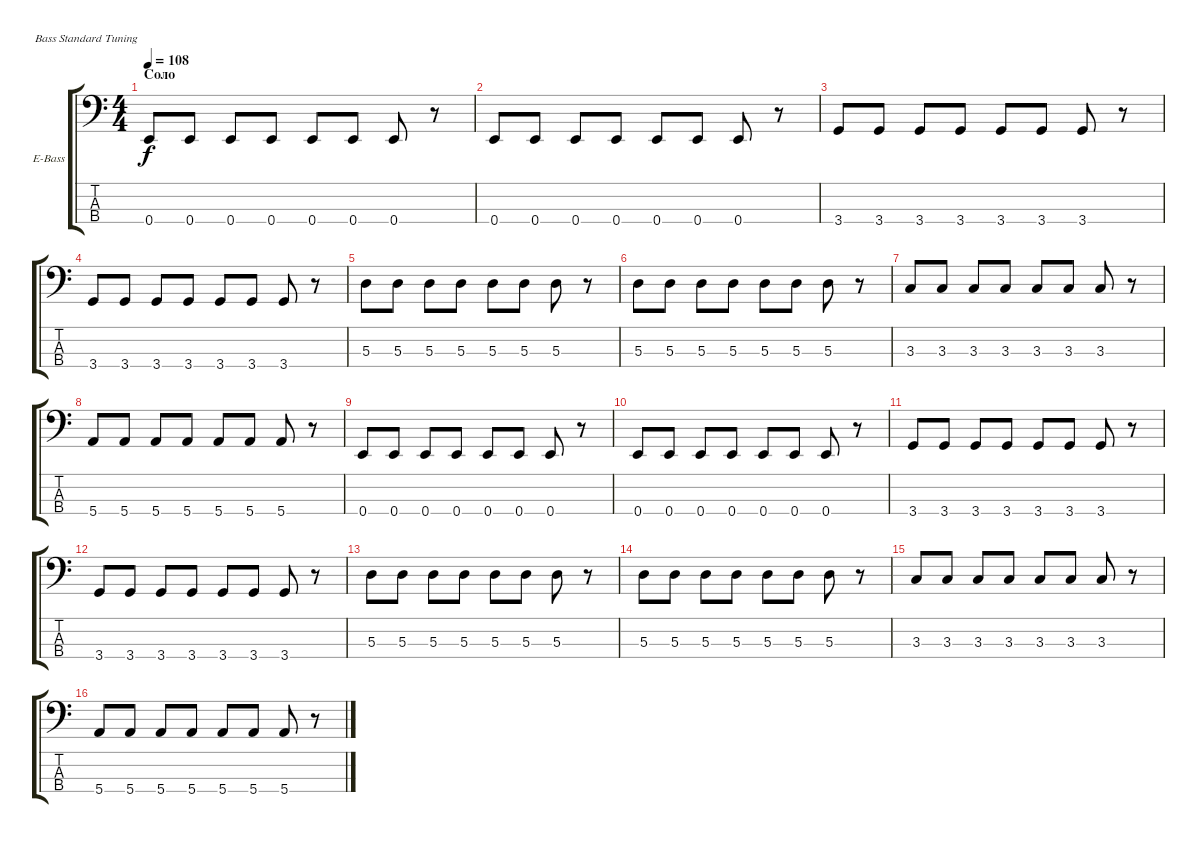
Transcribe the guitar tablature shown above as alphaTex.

\bracketExtendMode groupsimilarinstruments
\firstSystemTrackNameOrientation horizontal
\otherSystemsTrackNameOrientation horizontal
\track ("А. Андреев" "E-Bass") {instrument electricbassfinger}
\staff {score tabs}
\tuning (G2 D2 A1 E1)
\ts (4 4)
\section ("" "Соло")
\tempo 108
\clef f4
\scale
0.333333
\ks c
0.4.8{dy f} 0.4.8 0.4.8 0.4.8 0.4.8 0.4.8 0.4.8 r.8 |
\scale
0.333333 0.4.8 0.4.8 0.4.8 0.4.8 0.4.8 0.4.8 0.4.8 r.8 |
\scale
0.333333 3.4.8 3.4.8 3.4.8 3.4.8 3.4.8 3.4.8 3.4.8 r.8 |
\scale
0.333333 3.4.8 3.4.8 3.4.8 3.4.8 3.4.8 3.4.8 3.4.8 r.8 |
\scale
0.333333 5.3.8 5.3.8 5.3.8 5.3.8 5.3.8 5.3.8 5.3.8 r.8 |
\scale
0.333333 5.3.8 5.3.8 5.3.8 5.3.8 5.3.8 5.3.8 5.3.8 r.8 |
\scale
0.333333 3.3.8 3.3.8 3.3.8 3.3.8 3.3.8 3.3.8 3.3.8 r.8 |
\scale
0.333333 5.4.8 5.4.8 5.4.8 5.4.8 5.4.8 5.4.8 5.4.8 r.8 |
\scale
0.333333 0.4.8 0.4.8 0.4.8 0.4.8 0.4.8 0.4.8 0.4.8 r.8 |
\scale
0.333333 0.4.8 0.4.8 0.4.8 0.4.8 0.4.8 0.4.8 0.4.8 r.8 |
\scale
0.333333 3.4.8 3.4.8 3.4.8 3.4.8 3.4.8 3.4.8 3.4.8 r.8 |
\scale
0.333333 3.4.8 3.4.8 3.4.8 3.4.8 3.4.8 3.4.8 3.4.8 r.8 |
\scale
0.333333 5.3.8 5.3.8 5.3.8 5.3.8 5.3.8 5.3.8 5.3.8 r.8 |
\scale
0.333333 5.3.8 5.3.8 5.3.8 5.3.8 5.3.8 5.3.8 5.3.8 r.8 |
\scale
0.333333 3.3.8 3.3.8 3.3.8 3.3.8 3.3.8 3.3.8 3.3.8 r.8 |
\scale
0.333333 5.4.8 5.4.8 5.4.8 5.4.8 5.4.8 5.4.8 5.4.8 r.8
